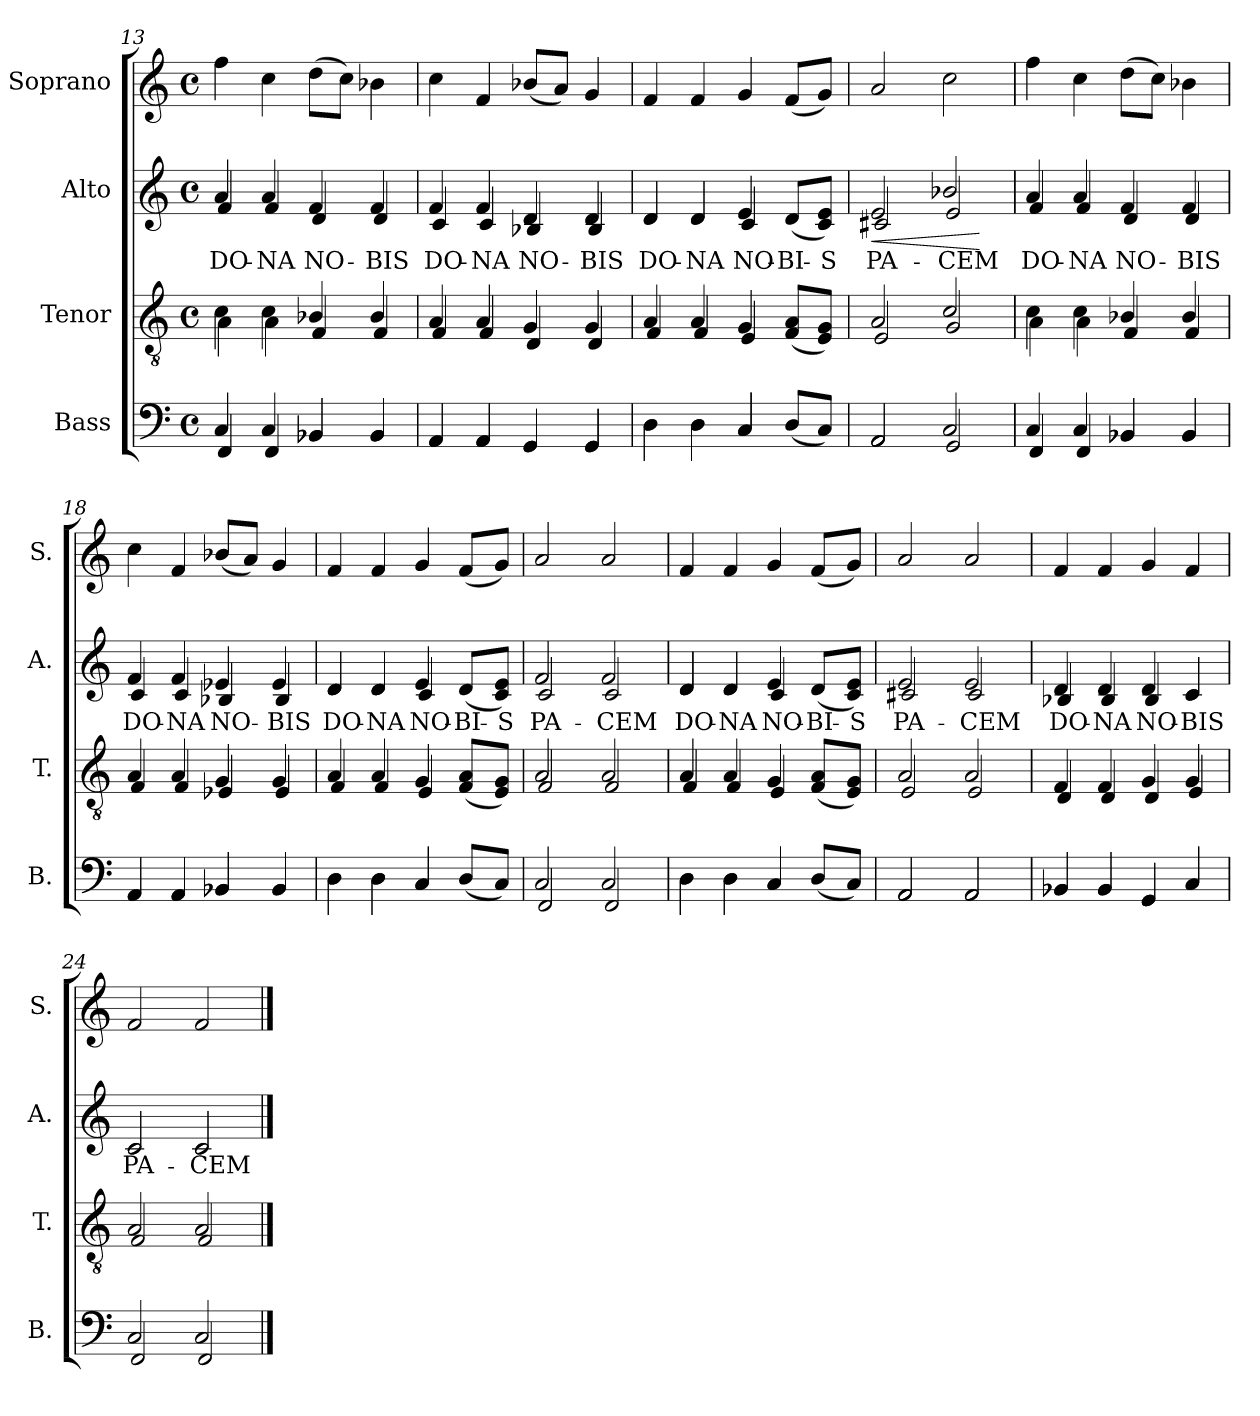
**kern	**kern	**kern	**text	**dynam	**kern
*part4	*part3	*part2	*part2	*part2	*part1
*staff4	*staff3	*staff2	*staff2	*staff2	*staff1
*I"Bass	*I"Tenor	*I"Alto	*	*	*I"Soprano
*I'B.	*I'T.	*I'A.	*	*	*I'S.
!!LO:LB:g=z
*clefF4	*clefGv2	*clefG2	*	*	*clefG2
*k[]	*k[]	*k[]	*	*	*k[]
*M4/4	*M4/4	*M4/4	*	*	*M4/4
*met(c)	*met(c)	*met(c)	*	*	*met(c)
=13	=13	=13	=13	=13	=13
*^	*^	*	*	*	*
!	!	!	!	!	!LO:LY:b	!	!
*	*	*	*	*^	*	*	*
4C/	4FF/	4c\	4A\	4a/	4f/	DO-	.	4ff\
!	!	!	!	!	!	!LO:LY:b	!	!
4C/	4FF/	4c\	4A\	4a/	4f/	-NA	.	4cc\
!	!	!	!	!	!	!LO:LY:b	!	!
4BB-X/	4BB-/	4B-X/	4F/	4f/	4d/	NO-	.	(>8dd\L
.	.	.	.	.	.	.	.	8cc\J)
!	!	!	!	!	!	!LO:LY:b	!	!
4BB-/	4BB-/	4B-/	4F/	4f/	4d/	-BIS	.	4b-X\
=14	=14	=14	=14	=14	=14	=14	=14	=14
!	!	!	!	!	!	!LO:LY:b	!	!
4AA/	4AA/	4A/	4F/	4f/	4c/	DO-	.	4cc\
!	!	!	!	!	!	!LO:LY:b	!	!
4AA/	4AA/	4A/	4F/	4f/	4c/	-NA	.	4f/
!	!	!	!	!	!	!LO:LY:b	!	!
4GG/	4GG/	4G/	4D/	4d/	4B-X/	NO-	.	(<8b-X/L
.	.	.	.	.	.	.	.	8a/J)
!	!	!	!	!	!	!LO:LY:b	!	!
4GG/	4GG/	4G/	4D/	4d/	4B-/	-BIS	.	4g/
=15	=15	=15	=15	=15	=15	=15	=15	=15
!	!	!	!	!	!	!LO:LY:b	!	!
4D\	4D\	4A/	4F/	4d/	4d/	DO-	.	4f/
!	!	!	!	!	!	!LO:LY:b	!	!
4D\	4D\	4A/	4F/	4d/	4d/	-NA	.	4f/
!	!	!	!	!	!	!LO:LY:b	!	!
4C/	4C/	4G/	4E/	4e/	4c/	NO-	.	4g/
!	!	!	!	!	!	!LO:LY:b	!	!
(<8D/L	4ryy	(<8F/ 8A/L	4ryy	(<8d/L	4ryy	-BI-	.	(<8f/L
!	!	!	!	!	!	!LO:LY:b	!	!
8C/J)	.	8E/ 8G/J)	.	8c/ 8e/J)	.	-S	.	8g/J)
=16	=16	=16	=16	=16	=16	=16	=16	=16
!	!	!	!	!	!	!LO:LY:b	!LO:HP:b	!
2AA/	2AA/	2A/	2E/	2e/	2c#X/	PA-	<	2a/
!	!	!	!	!	!	!LO:LY:b	!	!
2C/	2GG/	2c/	2G/	2b-X/	2e/	-CEM	.	2cc\
*v	*v	*	*	*v	*v	*	*	*
*	*v	*v	*	*	*	*
.	.	.	.	[	.
=17	=17	=17	=17	=17	=17
*^	*^	*	*	*	*
!	!	!	!	!	!LO:LY:b	!	!
*	*	*	*	*^	*	*	*
4C/	4FF/	4c\	4A\	4a/	4f/	DO-	.	4ff\
!	!	!	!	!	!	!LO:LY:b	!	!
4C/	4FF/	4c\	4A\	4a/	4f/	-NA	.	4cc\
!	!	!	!	!	!	!LO:LY:b	!	!
4BB-X/	4BB-/	4B-X/	4F/	4f/	4d/	NO-	.	(>8dd\L
.	.	.	.	.	.	.	.	8cc\J)
!	!	!	!	!	!	!LO:LY:b	!	!
4BB-/	4BB-/	4B-/	4F/	4f/	4d/	-BIS	.	4b-X\
!!LO:PB:g=z
=18	=18	=18	=18	=18	=18	=18	=18	=18
!	!	!	!	!	!	!LO:LY:b	!	!
4AA/	4AA/	4A/	4F/	4f/	4c/	DO-	.	4cc\
!	!	!	!	!	!	!LO:LY:b	!	!
4AA/	4AA/	4A/	4F/	4f/	4c/	-NA	.	4f/
!	!	!	!	!	!	!LO:LY:b	!	!
4BB-X/	4BB-/	4G/	4E-X/	4e-X/	4B-X/	NO-	.	(<8b-X/L
.	.	.	.	.	.	.	.	8a/J)
!	!	!	!	!	!	!LO:LY:b	!	!
4BB-/	4BB-/	4G/	4E-/	4e-/	4B-/	-BIS	.	4g/
=19	=19	=19	=19	=19	=19	=19	=19	=19
!	!	!	!	!	!	!LO:LY:b	!	!
4D\	4D\	4A/	4F/	4d/	4d/	DO-	.	4f/
!	!	!	!	!	!	!LO:LY:b	!	!
4D\	4D\	4A/	4F/	4d/	4d/	-NA	.	4f/
!	!	!	!	!	!	!LO:LY:b	!	!
4C/	4C/	4G/	4E/	4e/	4c/	NO-	.	4g/
!	!	!	!	!	!	!LO:LY:b	!	!
(<8D/L	4ryy	(<8F/ 8A/L	4ryy	(<8d/L	4ryy	-BI-	.	(<8f/L
!	!	!	!	!	!	!LO:LY:b	!	!
8C/J)	.	8E/ 8G/J)	.	8c/ 8e/J)	.	-S	.	8g/J)
=20	=20	=20	=20	=20	=20	=20	=20	=20
!	!	!	!	!	!	!LO:LY:b	!	!
2C/	2FF/	2A/	2F/	2f/	2c/	PA-	.	2a/
!	!	!	!	!	!	!LO:LY:b	!	!
2C/	2FF/	2A/	2F/	2f/	2c/	-CEM	.	2a/
=21	=21	=21	=21	=21	=21	=21	=21	=21
!	!	!	!	!	!	!LO:LY:b	!	!
4D\	4D\	4A/	4F/	4d/	4d/	DO-	.	4f/
!	!	!	!	!	!	!LO:LY:b	!	!
4D\	4D\	4A/	4F/	4d/	4d/	-NA	.	4f/
!	!	!	!	!	!	!LO:LY:b	!	!
4C/	4C/	4G/	4E/	4e/	4c/	NO-	.	4g/
!	!	!	!	!	!	!LO:LY:b	!	!
(<8D/L	4ryy	(<8F/ 8A/L	4ryy	(<8d/L	4ryy	-BI-	.	(<8f/L
!	!	!	!	!	!	!LO:LY:b	!	!
8C/J)	.	8E/ 8G/J)	.	8c/ 8e/J)	.	-S	.	8g/J)
=22	=22	=22	=22	=22	=22	=22	=22	=22
!	!	!	!	!	!	!LO:LY:b	!	!
2AA/	2AA/	2A/	2E/	2e/	2c#X/	PA-	.	2a/
!	!	!	!	!	!	!LO:LY:b	!	!
2AA/	2AA/	2A/	2E/	2e/	2c#/	-CEM	.	2a/
=23	=23	=23	=23	=23	=23	=23	=23	=23
!	!	!	!	!	!	!LO:LY:b	!	!
4BB-X/	4BB-/	4F/	4D/	4d/	4B-X/	DO-	.	4f/
!	!	!	!	!	!	!LO:LY:b	!	!
4BB-/	4BB-/	4F/	4D/	4d/	4B-/	-NA	.	4f/
!	!	!	!	!	!	!LO:LY:b	!	!
4GG/	4GG/	4G/	4D/	4d/	4B-/	NO-	.	4g/
!	!	!	!	!	!	!LO:LY:b	!	!
4C/	4C/	4G/	4E/	4c/	4c/	-BIS	.	4f/
!!LO:LB:g=z
=24	=24	=24	=24	=24	=24	=24	=24	=24
!	!	!	!	!	!	!LO:LY:b	!	!
2C/	2FF/	2A/	2F/	2c/	2c/	PA-	.	2f/
!	!	!	!	!	!	!LO:LY:b	!	!
2C/	2FF/	2A/	2F/	2c/	2c/	-CEM	.	2f/
*v	*v	*	*	*v	*v	*	*	*
*	*v	*v	*	*	*	*
==	==	==	==	==	==
*-	*-	*-	*-	*-	*-
